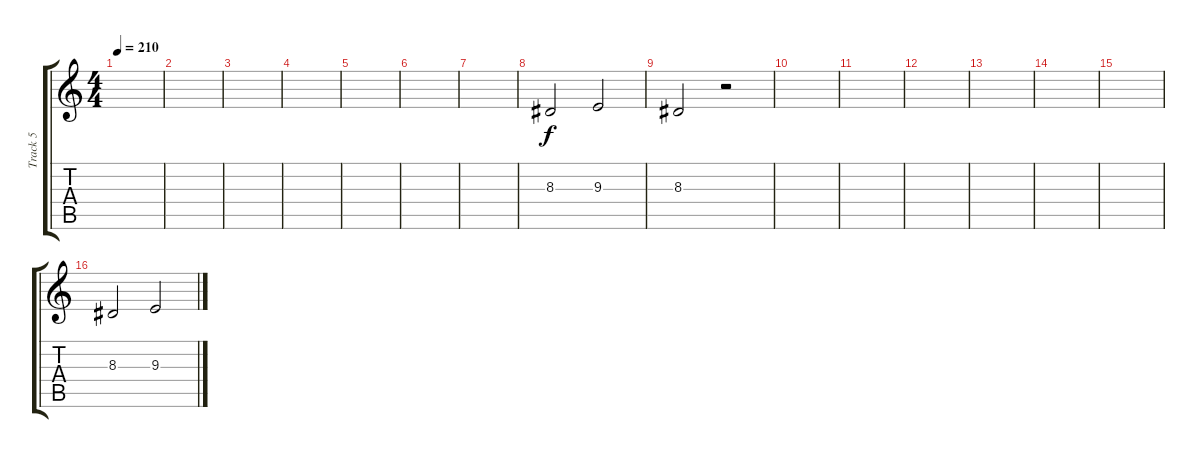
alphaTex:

\track ("Track 5" "Track 5") {instrument altosax}
\staff {score tabs}
\tuning (E4 B3 G3 D3 A2 E2) {hide}
\ts (4 4)
\tempo 210
\clef g2
\ks c
|
|
|
|
|
|
|
8.3.2 9.3.2 |
8.3.2 r.2 |
|
|
|
|
|
|
8.3.2 9.3.2
